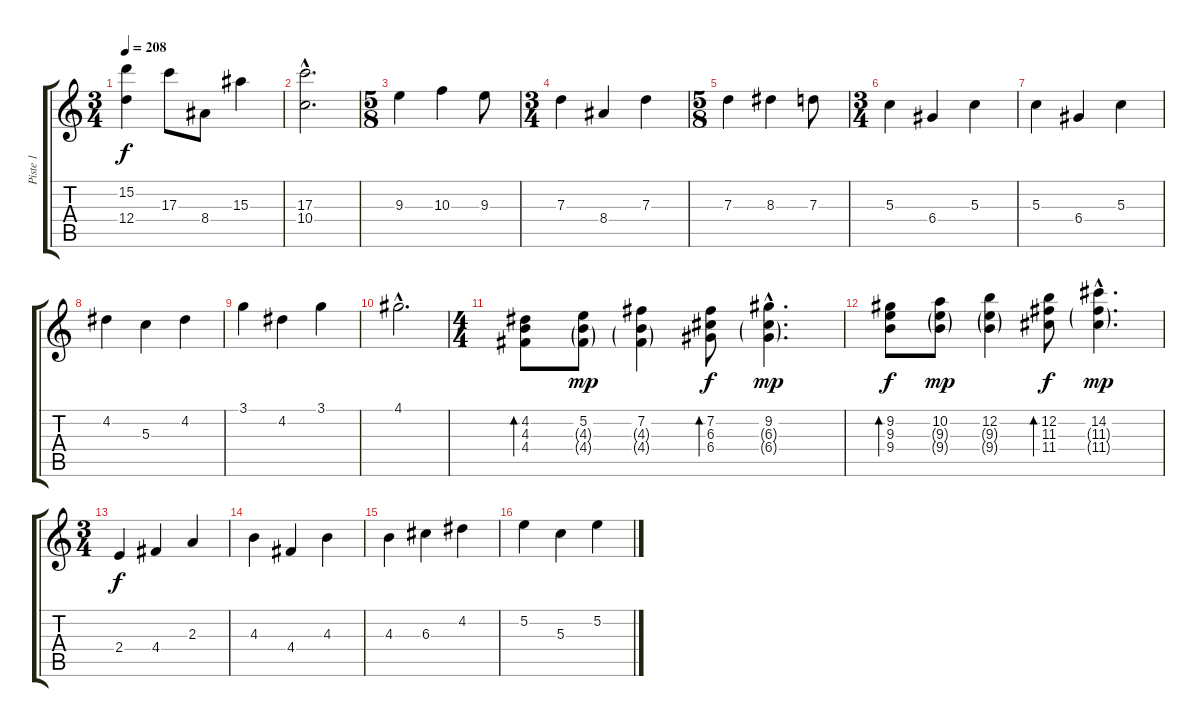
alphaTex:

\track ("Piste 1" "Piste 1") {instrument acousticguitarnylon}
\staff {score tabs}
\tuning (E4 B3 G3 D3 A2 E2) {hide}
\ts (3 4)
\tempo 208
\clef g2
\ks c
(15.2 12.4).4{dy f} 17.3.8 8.4.8 15.3.4 |
(17.3{hac} 10.4{hac}).2{d} |
\ts (5 8)
9.3.4 10.3.4 9.3.8 |
\ts (3 4)
7.3.4 8.4.4 7.3.4 |
\ts (5 8)
7.3.4 8.3.4 7.3.8 |
\ts (3 4)
5.3.4 6.4.4 5.3.4 |
5.3.4 6.4.4 5.3.4 |
4.2.4 5.3.4 4.2.4 |
3.1.4 4.2.4 3.1.4 |
4.1{hac}.2{d} |
\ts (4 4)
(4.2 4.3 4.4).8{bd 480} (5.2 4.3{g} 4.4{g}).8{dy mp} (7.2 4.3{g} 4.4{g}).4 (7.2 6.3 6.4).8{bd 480 dy f} (9.2{hac} 6.3{g hac} 6.4{g hac}).4{d dy mp} |
(9.2 9.3 9.4).8{bd 480 dy f} (10.2 9.3{g} 9.4{g}).8{dy mp} (12.2 9.3{g} 9.4{g}).4 (12.2 11.3 11.4).8{bd 480 dy f} (14.2{hac} 11.3{g hac} 11.4{g hac}).4{d dy mp} |
\ts (3 4)
2.4.4{dy f} 4.4.4 2.3.4 |
4.3.4 4.4.4 4.3.4 |
4.3.4 6.3.4 4.2.4 |
5.2.4 5.3.4 5.2.4
